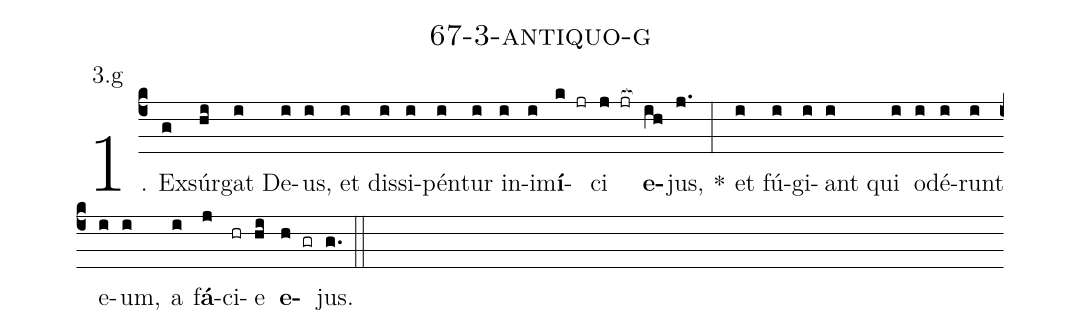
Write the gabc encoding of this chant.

name: 67-3-antiquo-g;
annotation: 3.g;
%%
(c4)1. Ex(g)súr(hi)gat(i) De(i)us,(i) et(i) dis(i)si(i)pén(i)tur(i) in(i)i(i)m<b>í</b>(k jr)ci(j jr[ocb:1{]) <b>e</b>(ih[ocb:0}])jus,(j.) *(:) et(i) fú(i)gi(i)ant(i) qui(i) o(i)dé(i)runt(i) e(i)um,(i) a(i) f<b>á</b>(j)ci(hr)e(hi) <b>e</b>(h gr)jus.(g.) (::)
